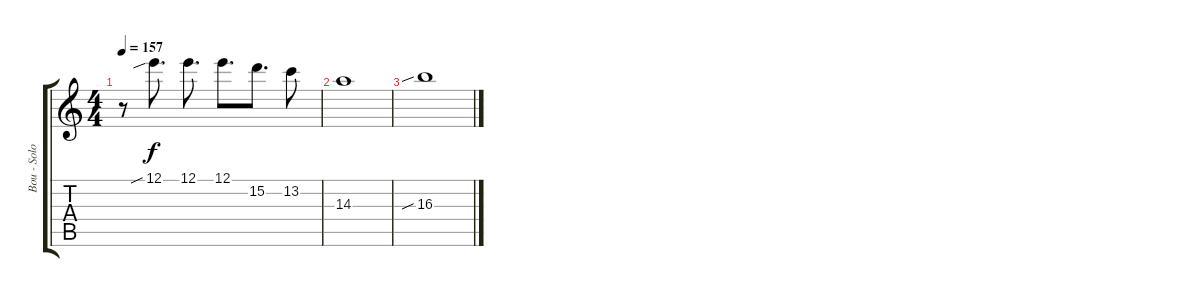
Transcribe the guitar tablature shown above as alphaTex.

\track ("Bou - Solo Guitar" "Bou - Solo") {instrument distortionguitar}
\staff {score tabs}
\tuning (E4 B3 G3 D3 A2 E2) {hide}
\ts (4 4)
\tempo 157
\clef g2
\ks c
r.8{dy f} 12.1{sib}.8{d} 12.1.8{d} 12.1.8{d} 15.2.8{d} 13.2.8 |
14.3.1 |
16.3{sib}.1
